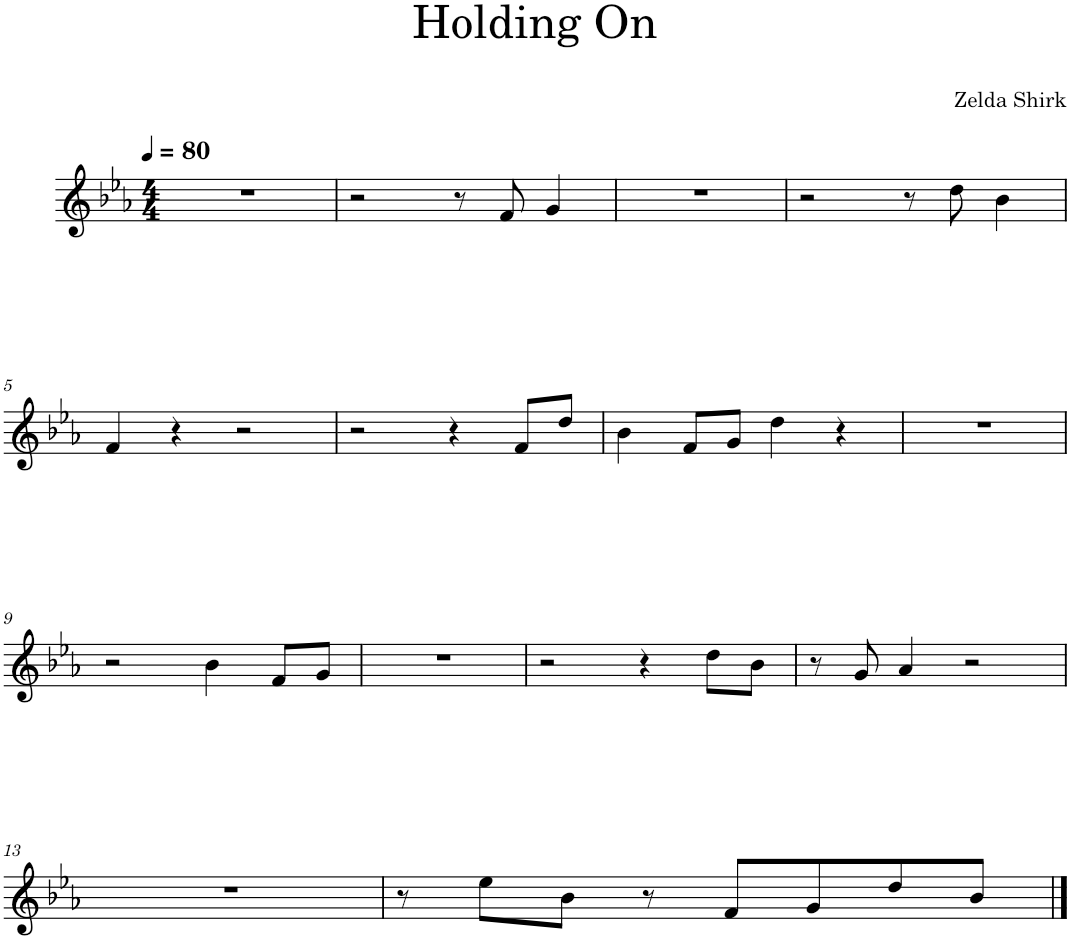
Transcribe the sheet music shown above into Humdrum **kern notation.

**kern
*part1
*staff1
*I"Piano
*I'Pno.
*clefG2
*k[b-e-a-]
*M4/4
*MM80
=1
1r
=2
2r
8r
8f/
4g/
=3
1r
=4
2r
8r
8dd\
4b-\
!!LO:LB:g=z
=5
4f/
4r
2r
=6
2r
4r
8f/L
8dd/J
=7
4b-\
8f/L
8g/J
4dd\
4r
=8
1r
!!LO:LB:g=z
=9
2r
4b-\
8f/L
8g/J
=10
1r
=11
2r
4r
8dd\L
8b-\J
=12
8r
8g/
4a-/
2r
!!LO:LB:g=z
=13
1r
=14
8r
8ee-\L
8b-\J
8r
8f/L
8g/
8dd/
8b-/J
==
*-
